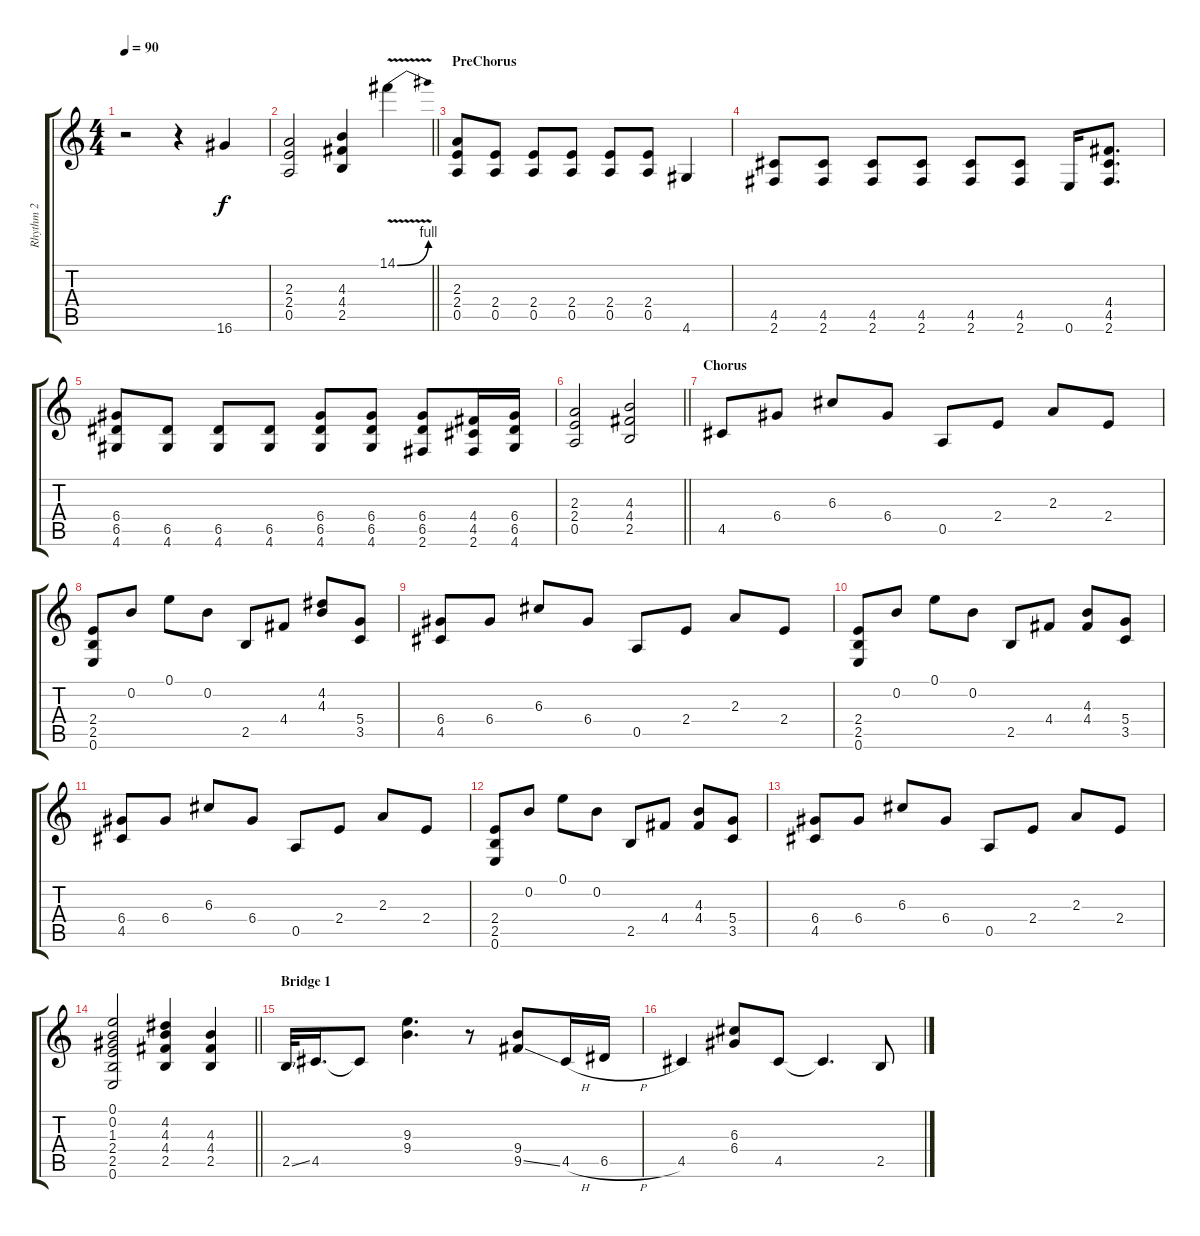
\track ("Rhythm 2" "Rhythm 2") {mute instrument distortionguitar}
\staff {score tabs}
\tuning (E4 B3 G3 D3 A2 E2) {hide}
\ts (4 4)
\tempo 90
\clef g2
\ks c
r.2{dy f} r.4 16.6.4 |
\barLineRight lightlight
(2.3 2.4 0.5).2 (4.3 4.4 2.5).4 14.1{be (bend 0 0 60 4) v}.4 |
\section ("" "PreChorus")
(2.3 2.4 0.5).8 (2.4 0.5).8 (2.4 0.5).8 (2.4 0.5).8 (2.4 0.5).8 (2.4 0.5).8 4.6.4 |
(4.5 2.6).8 (4.5 2.6).8 (4.5 2.6).8 (4.5 2.6).8 (4.5 2.6).8 (4.5 2.6).8 0.6.16 (4.4 4.5 2.6).8{d} |
(6.4 6.5 4.6).8 (6.5 4.6).8 (6.5 4.6).8 (6.5 4.6).8 (6.4 6.5 4.6).8 (6.4 6.5 4.6).8 (6.4 6.5 2.6).8 (4.4 4.5 2.6).16 (6.4 6.5 4.6).16 |
\barLineRight lightlight
(2.3 2.4 0.5).2 (4.3 4.4 2.5).2 |
\section ("" "Chorus")
4.5.8 6.4.8 6.3.8 6.4.8 0.5.8 2.4.8 2.3.8 2.4.8 |
(2.4 2.5 0.6).8 0.2.8 0.1.8 0.2.8 2.5.8 4.4.8 (4.2 4.3).8 (5.4 3.5).8 |
(6.4 4.5).8 6.4.8 6.3.8 6.4.8 0.5.8 2.4.8 2.3.8 2.4.8 |
(2.4 2.5 0.6).8 0.2.8 0.1.8 0.2.8 2.5.8 4.4.8 (4.3 4.4).8 (5.4 3.5).8 |
(6.4 4.5).8 6.4.8 6.3.8 6.4.8 0.5.8 2.4.8 2.3.8 2.4.8 |
(2.4 2.5 0.6).8 0.2.8 0.1.8 0.2.8 2.5.8 4.4.8 (4.3 4.4).8 (5.4 3.5).8 |
(6.4 4.5).8 6.4.8 6.3.8 6.4.8 0.5.8 2.4.8 2.3.8 2.4.8 |
\barLineRight lightlight
(0.1 0.2 1.3 2.4 2.5 0.6).2 (4.2 4.3 4.4 2.5).4 (4.3 4.4 2.5).4 |
\section ("" "Bridge 1")
2.5{ss}.32 4.5.16{d} 4.5{t}.8 (9.3 9.4).4{d} r.8 (9.4 9.5{ss}).8 4.5{h}.16 6.5{h}.16 |
4.5.4 (6.3 6.4).8 4.5.8 4.5{t}.4{d} 2.5{ss}.8
